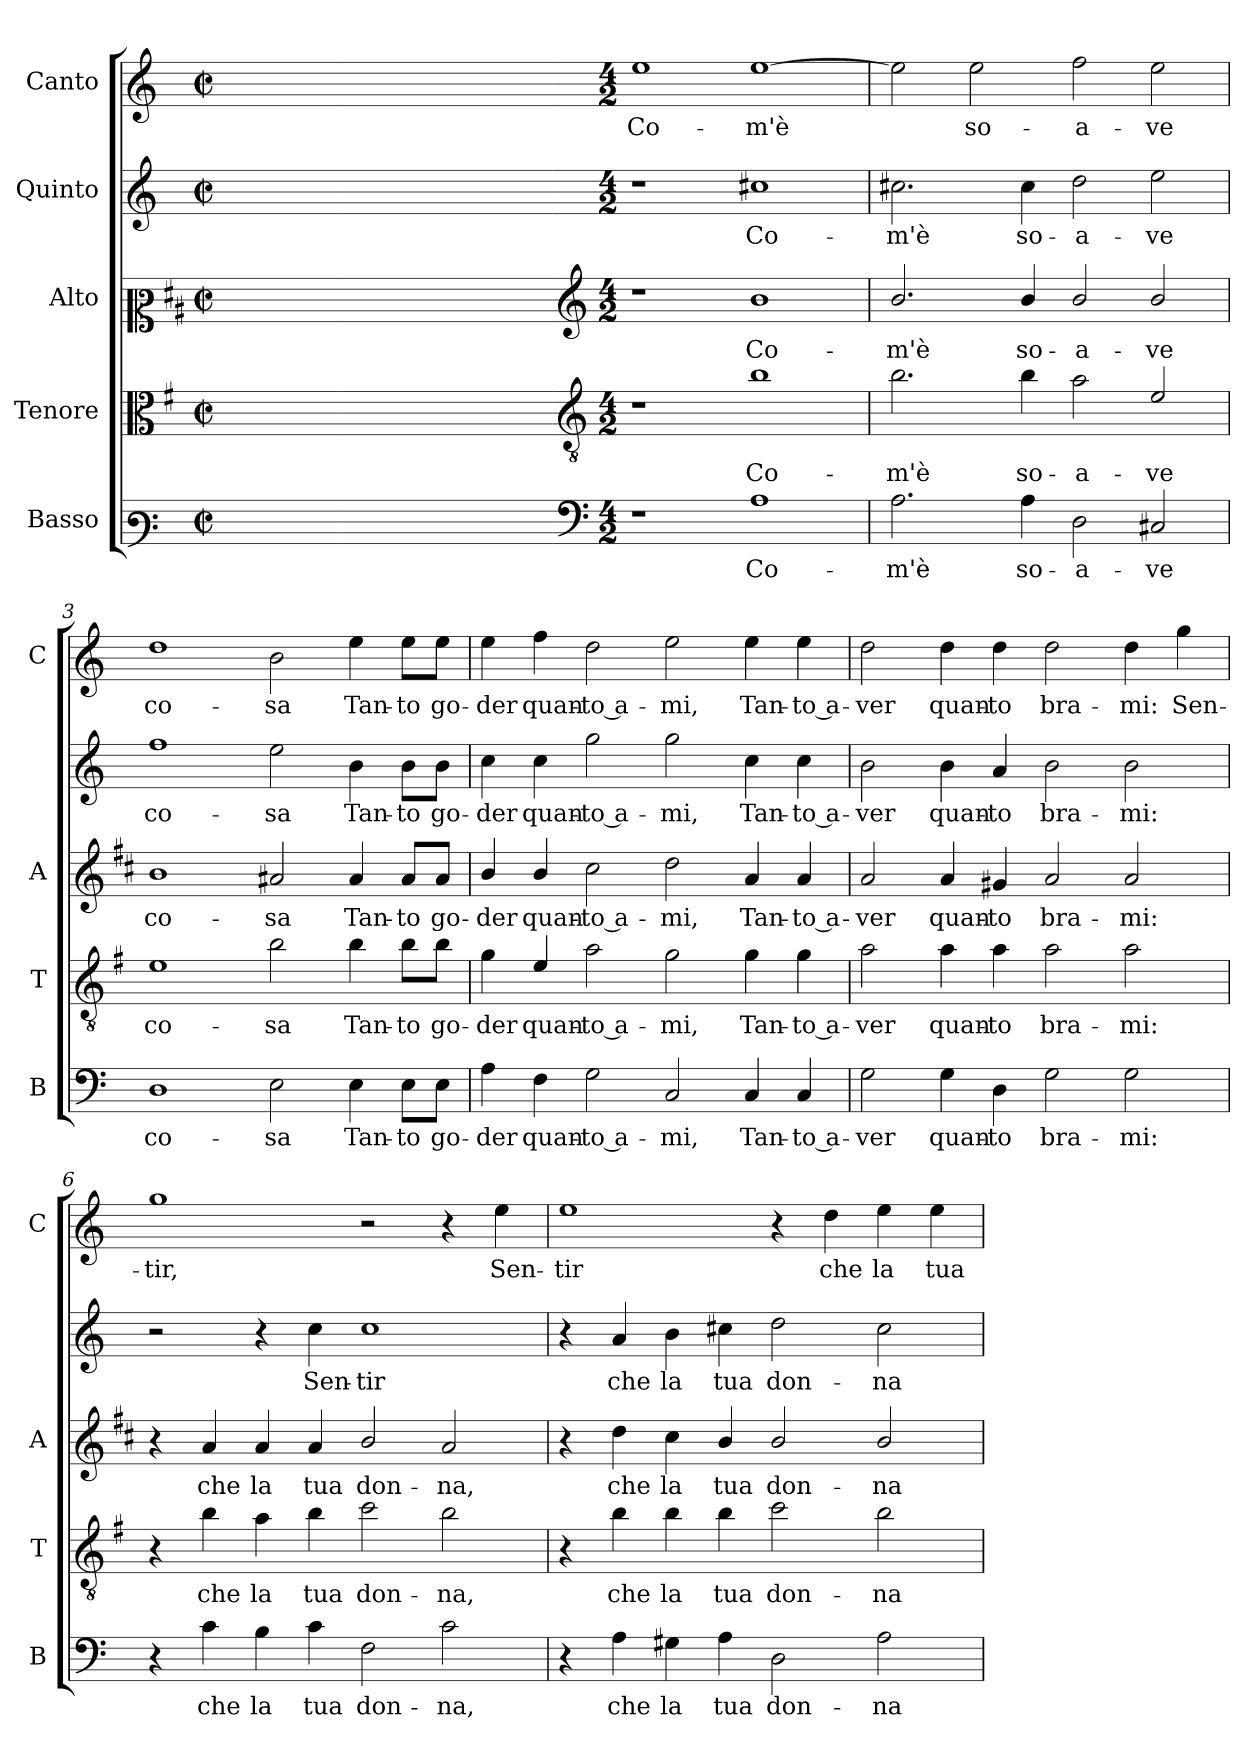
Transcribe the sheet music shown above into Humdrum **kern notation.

**kern	**text	**kern	**text	**kern	**text	**kern	**text	**kern	**text
*part5	*part5	*part4	*part4	*part3	*part3	*part2	*part2	*part1	*part1
*staff5	*staff5	*staff4	*staff4	*staff3	*staff3	*staff2	*staff2	*staff1	*staff1
*I"Basso	*	*I"Tenore	*	*I"Alto	*	*I"Quinto	*	*I"Canto	*
*I'B	*	*I'T	*	*I'A	*	*	*	*I'C	*
*clefF3	*	*clefC3	*	*clefC2	*	*clefG2	*	*clefG2	*
*	*	*ITrd4c7	*	*ITrd1c2	*	*	*	*	*
*k[]	*	*k[]	*	*k[]	*	*k[]	*	*k[]	*
*C:	*	*C:	*	*C:	*	*C:	*	*C:	*
*M2/2	*	*M2/2	*	*M2/2	*	*M2/2	*	*M2/2	*
*met(c|)	*	*met(c|)	*	*met(c|)	*	*met(c|)	*	*met(c|)	*
=	=	=	=	=	=	=	=	=	=
1ryy	.	1ryy	.	1ryy	.	1ryy	.	1ryy	.
=1X-	=1X-	=1X-	=1X-	=1X-	=1X-	=1X-	=1X-	=1X-	=1X-
4ryy	.	4ryy	.	4ryy	.	4ryy	.	4ryy	.
4ryy	.	4ryy	.	4ryy	.	4ryy	.	4ryy	.
4ryy	.	4ryy	.	4ryy	.	4ryy	.	4ryy	.
4ryy	.	4ryy	.	4ryy	.	4ryy	.	4ryy	.
=1-	=1-	=1-	=1-	=1-	=1-	=1-	=1-	=1-	=1-
*clefF4	*	*clefGv2	*	*clefG2	*	*	*	*	*
*M4/2	*	*M4/2	*	*M4/2	*	*M4/2	*	*M4/2	*
!	!	!	!	!	!	!	!	!	!LO:LY:b
1r	.	1r	.	1r	.	1r	.	1ee	Co-
!	!LO:LY:b	!	!LO:LY:b	!	!LO:LY:b	!	!LO:LY:b	!	!LO:LY:b
1A	Co-	1e	Co-	1a	Co-	1cc#X	Co-	[1ee	-m'è
=2	=2	=2	=2	=2	=2	=2	=2	=2	=2
!	!LO:LY:b	!	!LO:LY:b	!	!LO:LY:b	!	!LO:LY:b	!	!
2.A\	-m'è	2.e\	-m'è	2.a/	-m'è	2.cc#X\	-m'è	2ee\]	.
!	!	!	!	!	!	!	!	!	!LO:LY:b
.	.	.	.	.	.	.	.	2ee\	so-
!	!LO:LY:b	!	!LO:LY:b	!	!LO:LY:b	!	!LO:LY:b	!	!
4A\	so-	4e\	so-	4a/	so-	4cc#\	so-	.	.
!	!LO:LY:b	!	!LO:LY:b	!	!LO:LY:b	!	!LO:LY:b	!	!LO:LY:b
2D\	-a-	2d\	-a-	2a/	-a-	2dd\	-a-	2ff\	-a-
!	!LO:LY:b	!	!LO:LY:b	!	!LO:LY:b	!	!LO:LY:b	!	!LO:LY:b
2C#X/	-ve	2A/	-ve	2a/	-ve	2ee\	-ve	2ee\	-ve
=3	=3	=3	=3	=3	=3	=3	=3	=3	=3
!	!LO:LY:b	!	!LO:LY:b	!	!LO:LY:b	!	!LO:LY:b	!	!LO:LY:b
1D	co-	1A	co-	1a	co-	1ff	co-	1dd	co-
!	!LO:LY:b	!	!LO:LY:b	!	!LO:LY:b	!	!LO:LY:b	!	!LO:LY:b
2E\	-sa	2e\	-sa	2g#X/	-sa	2ee\	-sa	2b\	-sa
!	!LO:LY:b	!	!LO:LY:b	!	!LO:LY:b	!	!LO:LY:b	!	!LO:LY:b
4E\	Tan-	4e\	Tan-	4g#/	Tan-	4b\	Tan-	4ee\	Tan-
!	!LO:LY:b	!	!LO:LY:b	!	!LO:LY:b	!	!LO:LY:b	!	!LO:LY:b
8E\L	-to	8e\L	-to	8g#/L	-to	8b\L	-to	8ee\L	-to
!	!LO:LY:b	!	!LO:LY:b	!	!LO:LY:b	!	!LO:LY:b	!	!LO:LY:b
8E\J	go-	8e\J	go-	8g#/J	go-	8b\J	go-	8ee\J	go-
!!LO:LB:g=z
=4	=4	=4	=4	=4	=4	=4	=4	=4	=4
!	!LO:LY:b	!	!LO:LY:b	!	!LO:LY:b	!	!LO:LY:b	!	!LO:LY:b
4A\	-der	4c\	-der	4a/	-der	4cc\	-der	4ee\	-der
!	!LO:LY:b	!	!LO:LY:b	!	!LO:LY:b	!	!LO:LY:b	!	!LO:LY:b
4F\	quan-	4A/	quan-	4a/	quan-	4cc\	quan-	4ff\	quan-
!	!LO:LY:b	!	!LO:LY:b	!	!LO:LY:b	!	!LO:LY:b	!	!LO:LY:b
2G\	-to a-	2d\	-to a-	2b\	-to a-	2gg\	-to a-	2dd\	-to a-
!	!LO:LY:b	!	!LO:LY:b	!	!LO:LY:b	!	!LO:LY:b	!	!LO:LY:b
2C/	-mi,	2c\	-mi,	2cc\	-mi,	2gg\	-mi,	2ee\	-mi,
!	!LO:LY:b	!	!LO:LY:b	!	!LO:LY:b	!	!LO:LY:b	!	!LO:LY:b
4C/	Tan-	4c\	Tan-	4g/	Tan-	4cc\	Tan-	4ee\	Tan-
!	!LO:LY:b	!	!LO:LY:b	!	!LO:LY:b	!	!LO:LY:b	!	!LO:LY:b
4C/	-to a-	4c\	-to a-	4g/	-to a-	4cc\	-to a-	4ee\	-to a-
=5	=5	=5	=5	=5	=5	=5	=5	=5	=5
!	!LO:LY:b	!	!LO:LY:b	!	!LO:LY:b	!	!LO:LY:b	!	!LO:LY:b
2G\	-ver	2d\	-ver	2g/	-ver	2b\	-ver	2dd\	-ver
!	!LO:LY:b	!	!LO:LY:b	!	!LO:LY:b	!	!LO:LY:b	!	!LO:LY:b
4G\	quan-	4d\	quan-	4g/	quan-	4b\	quan-	4dd\	quan-
!	!LO:LY:b	!	!LO:LY:b	!	!LO:LY:b	!	!LO:LY:b	!	!LO:LY:b
4D\	-to	4d\	-to	4f#X/	-to	4a/	-to	4dd\	-to
!	!LO:LY:b	!	!LO:LY:b	!	!LO:LY:b	!	!LO:LY:b	!	!LO:LY:b
2G\	bra-	2d\	bra-	2g/	bra-	2b\	bra-	2dd\	bra-
!	!LO:LY:b	!	!LO:LY:b	!	!LO:LY:b	!	!LO:LY:b	!	!LO:LY:b
2G\	-mi:	2d\	-mi:	2g/	-mi:	2b\	-mi:	4dd\	-mi:
!	!	!	!	!	!	!	!	!	!LO:LY:b
.	.	.	.	.	.	.	.	4gg\	Sen-
=6	=6	=6	=6	=6	=6	=6	=6	=6	=6
!	!	!	!	!	!	!	!	!	!LO:LY:b
4r	.	4r	.	4r	.	2r	.	1gg	-tir,
!	!LO:LY:b	!	!LO:LY:b	!	!LO:LY:b	!	!	!	!
4c\	che	4e\	che	4g/	che	.	.	.	.
!	!LO:LY:b	!	!LO:LY:b	!	!LO:LY:b	!	!	!	!
4B\	la	4d\	la	4g/	la	4r	.	.	.
!	!LO:LY:b	!	!LO:LY:b	!	!LO:LY:b	!	!LO:LY:b	!	!
4c\	tua	4e\	tua	4g/	tua	4cc\	Sen-	.	.
!	!LO:LY:b	!	!LO:LY:b	!	!LO:LY:b	!	!LO:LY:b	!	!
2F\	don-	2f\	don-	2a/	don-	1cc	-tir	2r	.
!	!LO:LY:b	!	!LO:LY:b	!	!LO:LY:b	!	!	!	!
2c\	-na,	2e\	-na,	2g/	-na,	.	.	4r	.
!	!	!	!	!	!	!	!	!	!LO:LY:b
.	.	.	.	.	.	.	.	4ee\	Sen-
!!LO:PB:g=z
=7	=7	=7	=7	=7	=7	=7	=7	=7	=7
!	!	!	!	!	!	!	!	!	!LO:LY:b
4r	.	4r	.	4r	.	4r	.	1ee	-tir
!	!LO:LY:b	!	!LO:LY:b	!	!LO:LY:b	!	!LO:LY:b	!	!
4A\	che	4e\	che	4cc\	che	4a/	che	.	.
!	!LO:LY:b	!	!LO:LY:b	!	!LO:LY:b	!	!LO:LY:b	!	!
4G#X\	la	4e\	la	4b\	la	4b\	la	.	.
!	!LO:LY:b	!	!LO:LY:b	!	!LO:LY:b	!	!LO:LY:b	!	!
4A\	tua	4e\	tua	4a/	tua	4cc#X\	tua	.	.
!	!LO:LY:b	!	!LO:LY:b	!	!LO:LY:b	!	!LO:LY:b	!	!
2D\	don-	2f\	don-	2a/	don-	2dd\	don-	4r	.
!	!	!	!	!	!	!	!	!	!LO:LY:b
.	.	.	.	.	.	.	.	4dd\	che
!	!LO:LY:b	!	!LO:LY:b	!	!LO:LY:b	!	!LO:LY:b	!	!LO:LY:b
2A\	-na	2e\	-na	2a/	-na	2cc#\	-na	4ee\	la
!	!	!	!	!	!	!	!	!	!LO:LY:b
.	.	.	.	.	.	.	.	4ee\	tua
=	=	=	=	=	=	=	=	=	=
*-	*-	*-	*-	*-	*-	*-	*-	*-	*-
